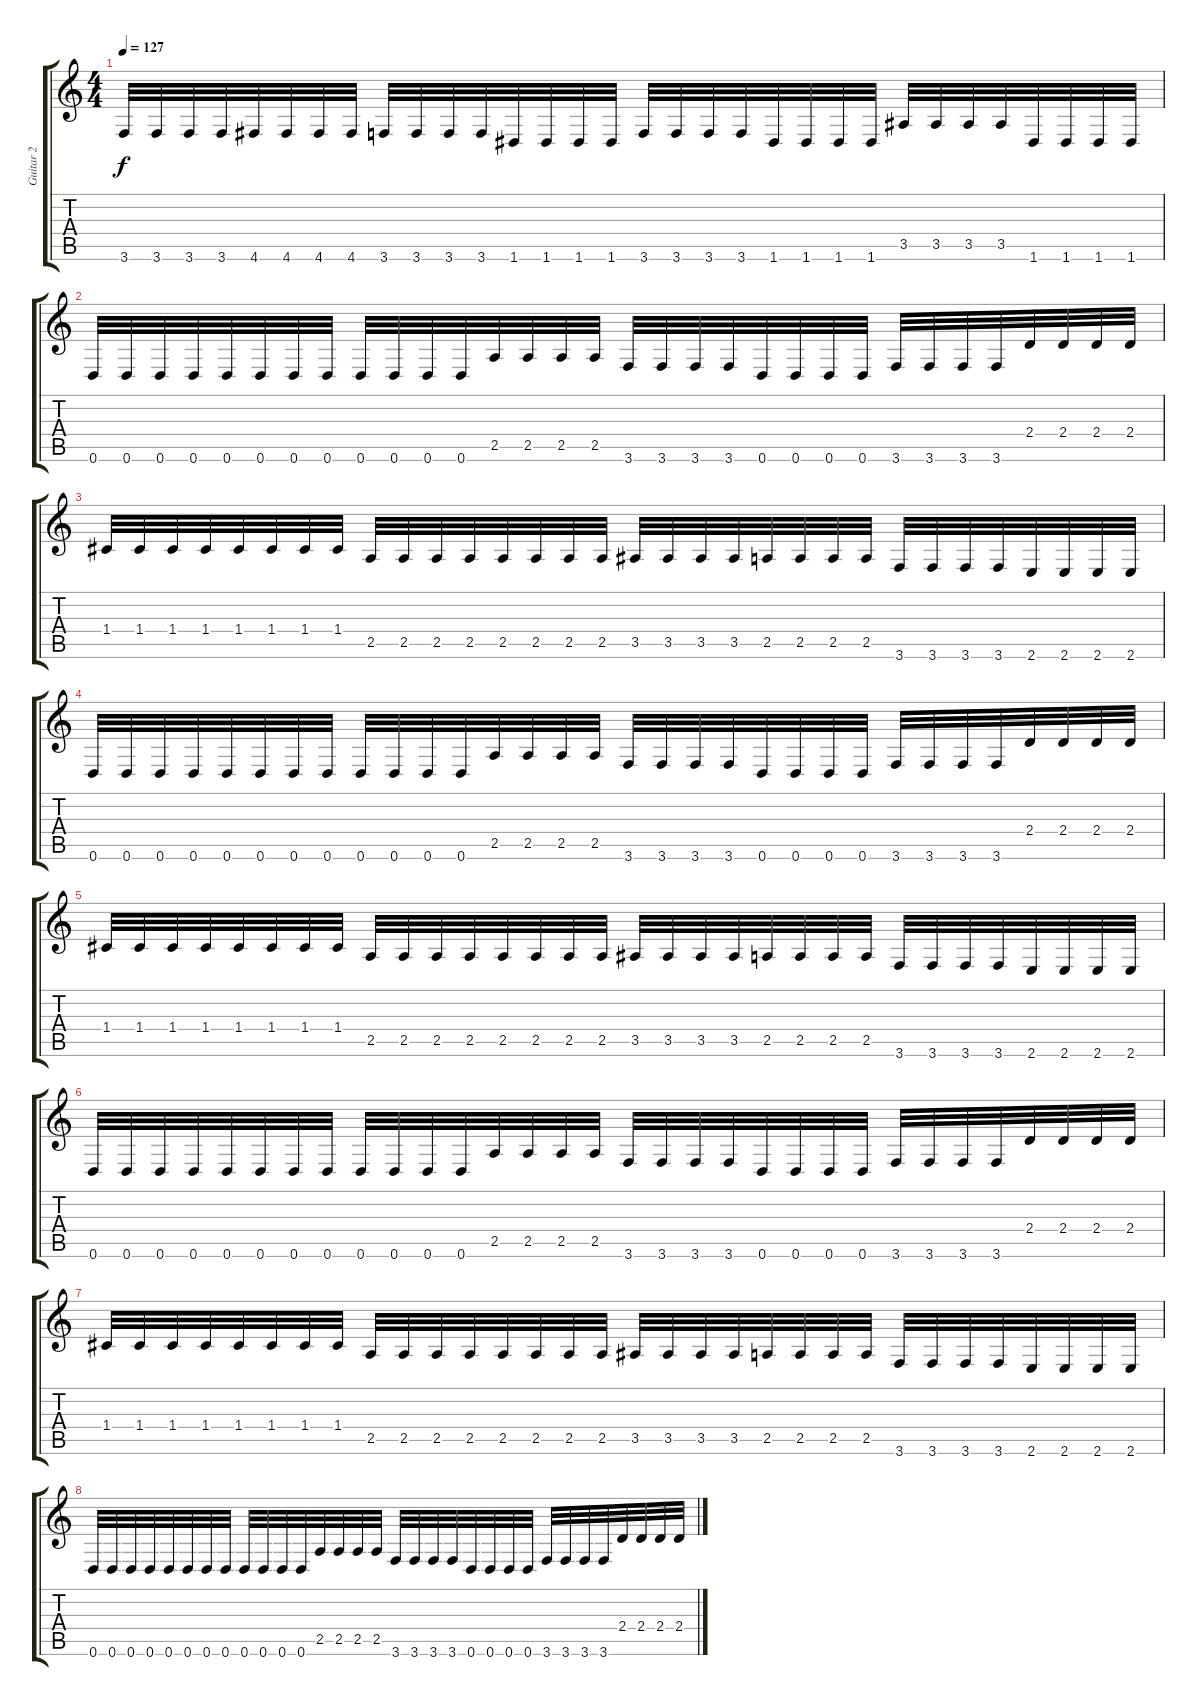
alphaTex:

\track ("Guitar 2" "Guitar 2") {instrument distortionguitar}
\staff {score tabs}
\tuning (D4 A3 F3 C3 G2 D2) {hide}
\ts (4 4)
\tempo 127
\clef g2
\ks c
3.6.32{dy f} 3.6.32 3.6.32 3.6.32 4.6.32 4.6.32 4.6.32 4.6.32 3.6.32 3.6.32 3.6.32 3.6.32 1.6.32 1.6.32 1.6.32 1.6.32 3.6.32 3.6.32 3.6.32 3.6.32 1.6.32 1.6.32 1.6.32 1.6.32 3.5.32 3.5.32 3.5.32 3.5.32 1.6.32 1.6.32 1.6.32 1.6.32 |
0.6.32 0.6.32 0.6.32 0.6.32 0.6.32 0.6.32 0.6.32 0.6.32 0.6.32 0.6.32 0.6.32 0.6.32 2.5.32 2.5.32 2.5.32 2.5.32 3.6.32 3.6.32 3.6.32 3.6.32 0.6.32 0.6.32 0.6.32 0.6.32 3.6.32 3.6.32 3.6.32 3.6.32 2.4.32 2.4.32 2.4.32 2.4.32 |
1.4.32 1.4.32 1.4.32 1.4.32 1.4.32 1.4.32 1.4.32 1.4.32 2.5.32 2.5.32 2.5.32 2.5.32 2.5.32 2.5.32 2.5.32 2.5.32 3.5.32 3.5.32 3.5.32 3.5.32 2.5.32 2.5.32 2.5.32 2.5.32 3.6.32 3.6.32 3.6.32 3.6.32 2.6.32 2.6.32 2.6.32 2.6.32 |
0.6.32 0.6.32 0.6.32 0.6.32 0.6.32 0.6.32 0.6.32 0.6.32 0.6.32 0.6.32 0.6.32 0.6.32 2.5.32 2.5.32 2.5.32 2.5.32 3.6.32 3.6.32 3.6.32 3.6.32 0.6.32 0.6.32 0.6.32 0.6.32 3.6.32 3.6.32 3.6.32 3.6.32 2.4.32 2.4.32 2.4.32 2.4.32 |
1.4.32 1.4.32 1.4.32 1.4.32 1.4.32 1.4.32 1.4.32 1.4.32 2.5.32 2.5.32 2.5.32 2.5.32 2.5.32 2.5.32 2.5.32 2.5.32 3.5.32 3.5.32 3.5.32 3.5.32 2.5.32 2.5.32 2.5.32 2.5.32 3.6.32 3.6.32 3.6.32 3.6.32 2.6.32 2.6.32 2.6.32 2.6.32 |
0.6.32 0.6.32 0.6.32 0.6.32 0.6.32 0.6.32 0.6.32 0.6.32 0.6.32 0.6.32 0.6.32 0.6.32 2.5.32 2.5.32 2.5.32 2.5.32 3.6.32 3.6.32 3.6.32 3.6.32 0.6.32 0.6.32 0.6.32 0.6.32 3.6.32 3.6.32 3.6.32 3.6.32 2.4.32 2.4.32 2.4.32 2.4.32 |
1.4.32 1.4.32 1.4.32 1.4.32 1.4.32 1.4.32 1.4.32 1.4.32 2.5.32 2.5.32 2.5.32 2.5.32 2.5.32 2.5.32 2.5.32 2.5.32 3.5.32 3.5.32 3.5.32 3.5.32 2.5.32 2.5.32 2.5.32 2.5.32 3.6.32 3.6.32 3.6.32 3.6.32 2.6.32 2.6.32 2.6.32 2.6.32 |
0.6.32 0.6.32 0.6.32 0.6.32 0.6.32 0.6.32 0.6.32 0.6.32 0.6.32 0.6.32 0.6.32 0.6.32 2.5.32 2.5.32 2.5.32 2.5.32 3.6.32 3.6.32 3.6.32 3.6.32 0.6.32 0.6.32 0.6.32 0.6.32 3.6.32 3.6.32 3.6.32 3.6.32 2.4.32 2.4.32 2.4.32 2.4.32
